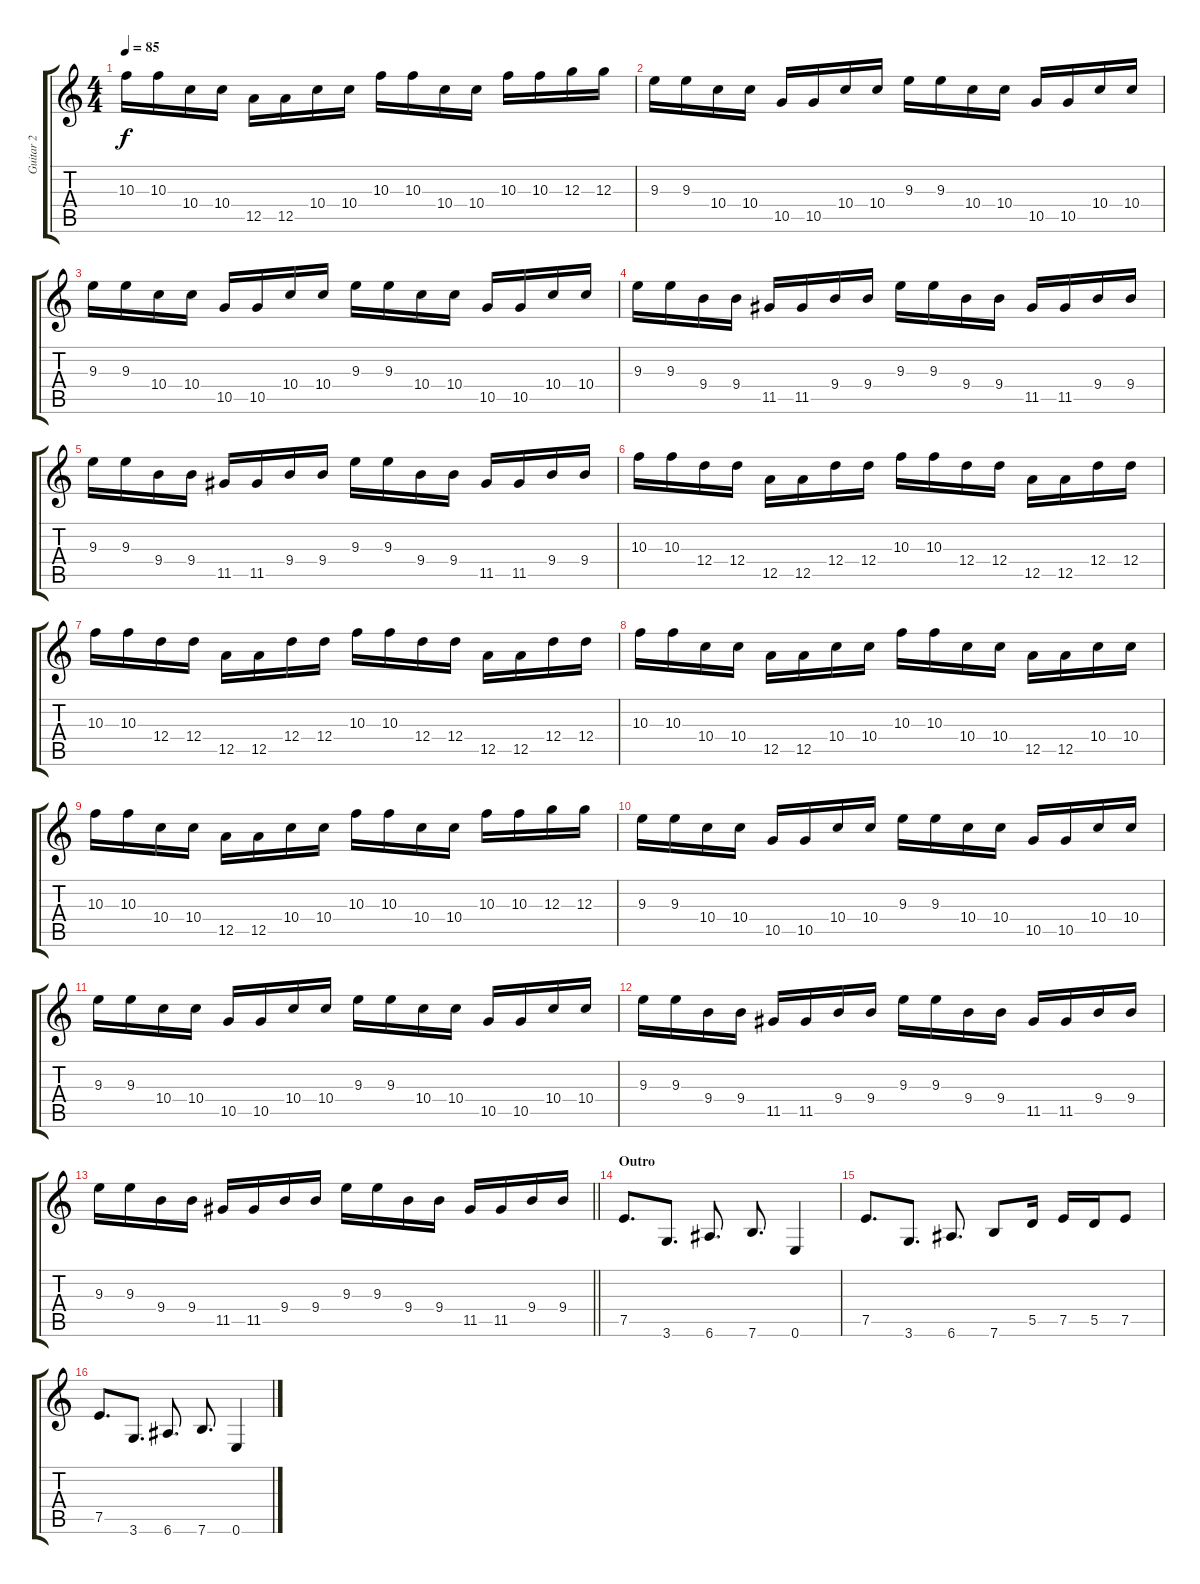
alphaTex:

\track ("Guitar 2" "Guitar 2") {instrument distortionguitar}
\staff {score tabs}
\tuning (E4 B3 G3 D3 A2 E2) {hide}
\ts (4 4)
\tempo 85
\clef g2
\ks c
10.3.16{dy f} 10.3.16 10.4.16 10.4.16 12.5.16 12.5.16 10.4.16 10.4.16 10.3.16 10.3.16 10.4.16 10.4.16 10.3.16 10.3.16 12.3.16 12.3.16 |
9.3.16 9.3.16 10.4.16 10.4.16 10.5.16 10.5.16 10.4.16 10.4.16 9.3.16 9.3.16 10.4.16 10.4.16 10.5.16 10.5.16 10.4.16 10.4.16 |
9.3.16 9.3.16 10.4.16 10.4.16 10.5.16 10.5.16 10.4.16 10.4.16 9.3.16 9.3.16 10.4.16 10.4.16 10.5.16 10.5.16 10.4.16 10.4.16 |
9.3.16 9.3.16 9.4.16 9.4.16 11.5.16 11.5.16 9.4.16 9.4.16 9.3.16 9.3.16 9.4.16 9.4.16 11.5.16 11.5.16 9.4.16 9.4.16 |
9.3.16 9.3.16 9.4.16 9.4.16 11.5.16 11.5.16 9.4.16 9.4.16 9.3.16 9.3.16 9.4.16 9.4.16 11.5.16 11.5.16 9.4.16 9.4.16 |
10.3.16 10.3.16 12.4.16 12.4.16 12.5.16 12.5.16 12.4.16 12.4.16 10.3.16 10.3.16 12.4.16 12.4.16 12.5.16 12.5.16 12.4.16 12.4.16 |
10.3.16 10.3.16 12.4.16 12.4.16 12.5.16 12.5.16 12.4.16 12.4.16 10.3.16 10.3.16 12.4.16 12.4.16 12.5.16 12.5.16 12.4.16 12.4.16 |
10.3.16 10.3.16 10.4.16 10.4.16 12.5.16 12.5.16 10.4.16 10.4.16 10.3.16 10.3.16 10.4.16 10.4.16 12.5.16 12.5.16 10.4.16 10.4.16 |
10.3.16 10.3.16 10.4.16 10.4.16 12.5.16 12.5.16 10.4.16 10.4.16 10.3.16 10.3.16 10.4.16 10.4.16 10.3.16 10.3.16 12.3.16 12.3.16 |
9.3.16 9.3.16 10.4.16 10.4.16 10.5.16 10.5.16 10.4.16 10.4.16 9.3.16 9.3.16 10.4.16 10.4.16 10.5.16 10.5.16 10.4.16 10.4.16 |
9.3.16 9.3.16 10.4.16 10.4.16 10.5.16 10.5.16 10.4.16 10.4.16 9.3.16 9.3.16 10.4.16 10.4.16 10.5.16 10.5.16 10.4.16 10.4.16 |
9.3.16 9.3.16 9.4.16 9.4.16 11.5.16 11.5.16 9.4.16 9.4.16 9.3.16 9.3.16 9.4.16 9.4.16 11.5.16 11.5.16 9.4.16 9.4.16 |
\barLineRight lightlight
9.3.16 9.3.16 9.4.16 9.4.16 11.5.16 11.5.16 9.4.16 9.4.16 9.3.16 9.3.16 9.4.16 9.4.16 11.5.16 11.5.16 9.4.16 9.4.16 |
\section ("" "Outro")
7.5.8{d volume 13} 3.6.8{d} 6.6.8{d} 7.6.8{d} 0.6.4 |
7.5.8{d} 3.6.8{d} 6.6.8{d} 7.6.8 5.5.16 7.5.16 5.5.16 7.5.8 |
7.5.8{d} 3.6.8{d} 6.6.8{d} 7.6.8{d} 0.6.4
